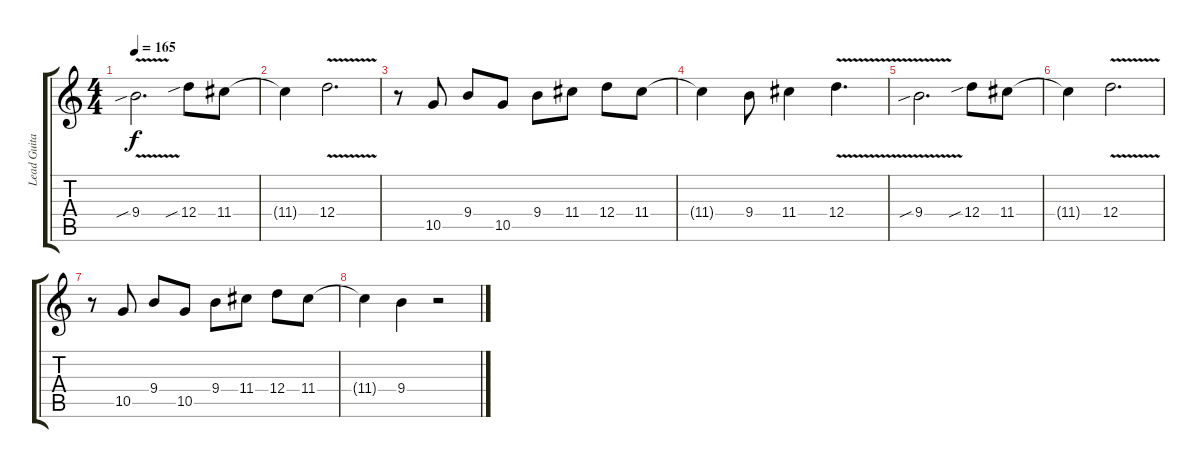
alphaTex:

\track ("Lead Guitar 2" "Lead Guita") {instrument distortionguitar}
\staff {score tabs}
\tuning (E4 B3 G3 D3 A2 E2) {hide}
\ts (4 4)
\tempo 165
\clef g2
\ks c
9.4{v sib}.2{d dy f} 12.4{sib}.8 11.4.8 |
11.4{t}.4 12.4{v}.2{d} |
r.8 10.5.8 9.4.8 10.5.8 9.4.8 11.4.8 12.4.8 11.4.8 |
11.4{t}.4 9.4.8 11.4.4 12.4{v}.4{d} |
9.4{v sib}.2{d} 12.4{sib}.8 11.4.8 |
11.4{t}.4 12.4{v}.2{d} |
r.8 10.5.8 9.4.8 10.5.8 9.4.8 11.4.8 12.4.8 11.4.8 |
11.4{t}.4 9.4.4 r.2
